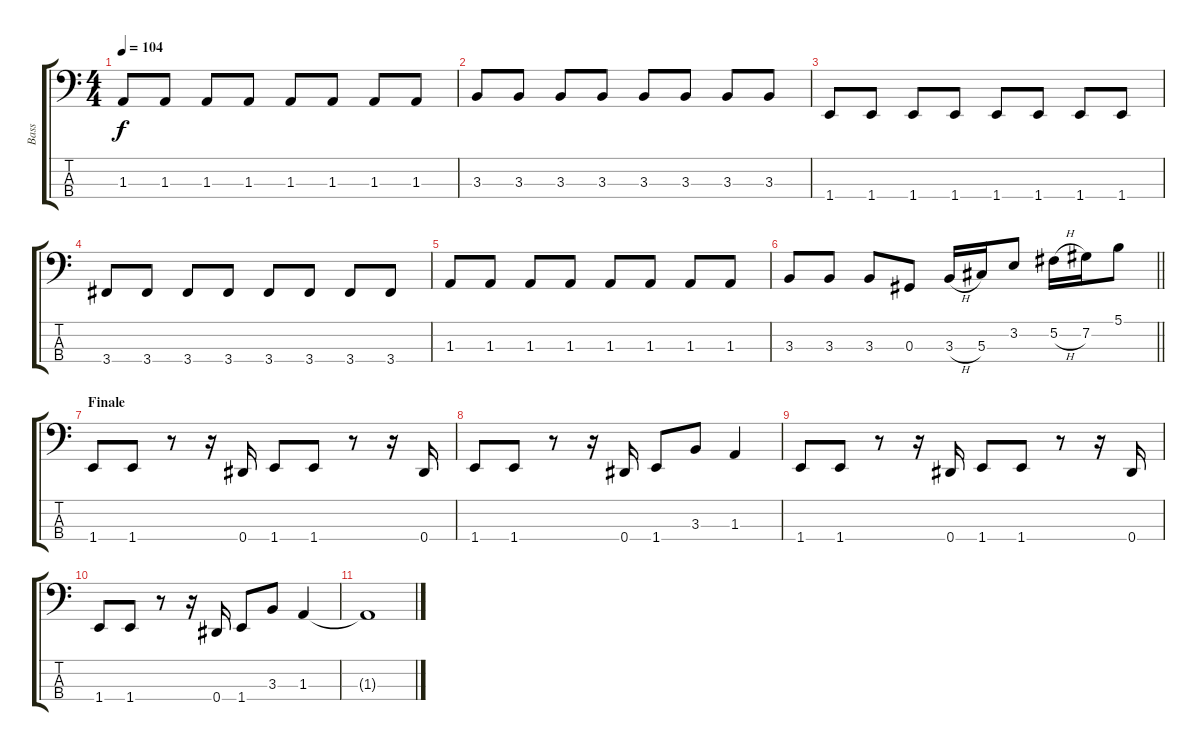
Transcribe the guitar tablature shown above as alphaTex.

\track ("Bass" "Bass") {instrument electricbasspick}
\staff {score tabs}
\tuning (Gb2 Db2 Ab1 Eb1) {hide}
\ts (4 4)
\tempo 104
\clef f4
\ks c
1.3.8{dy f} 1.3.8 1.3.8 1.3.8 1.3.8 1.3.8 1.3.8 1.3.8 |
3.3.8 3.3.8 3.3.8 3.3.8 3.3.8 3.3.8 3.3.8 3.3.8 |
1.4.8 1.4.8 1.4.8 1.4.8 1.4.8 1.4.8 1.4.8 1.4.8 |
3.4.8 3.4.8 3.4.8 3.4.8 3.4.8 3.4.8 3.4.8 3.4.8 |
1.3.8 1.3.8 1.3.8 1.3.8 1.3.8 1.3.8 1.3.8 1.3.8 |
\barLineRight lightlight
3.3.8 3.3.8 3.3.8 0.3.8 3.3{h}.16 5.3.16 3.2.8 5.2{h}.16 7.2.16 5.1.8 |
\section ("" "Finale")
1.4.8 1.4.8 r.8 r.16 0.4.16 1.4.8 1.4.8 r.8 r.16 0.4.16 |
1.4.8 1.4.8 r.8 r.16 0.4.16 1.4.8 3.3.8 1.3.4 |
1.4.8 1.4.8 r.8 r.16 0.4.16 1.4.8 1.4.8 r.8 r.16 0.4.16 |
1.4.8 1.4.8 r.8 r.16 0.4.16 1.4.8 3.3.8 1.3.4 |
1.3{t}.1
